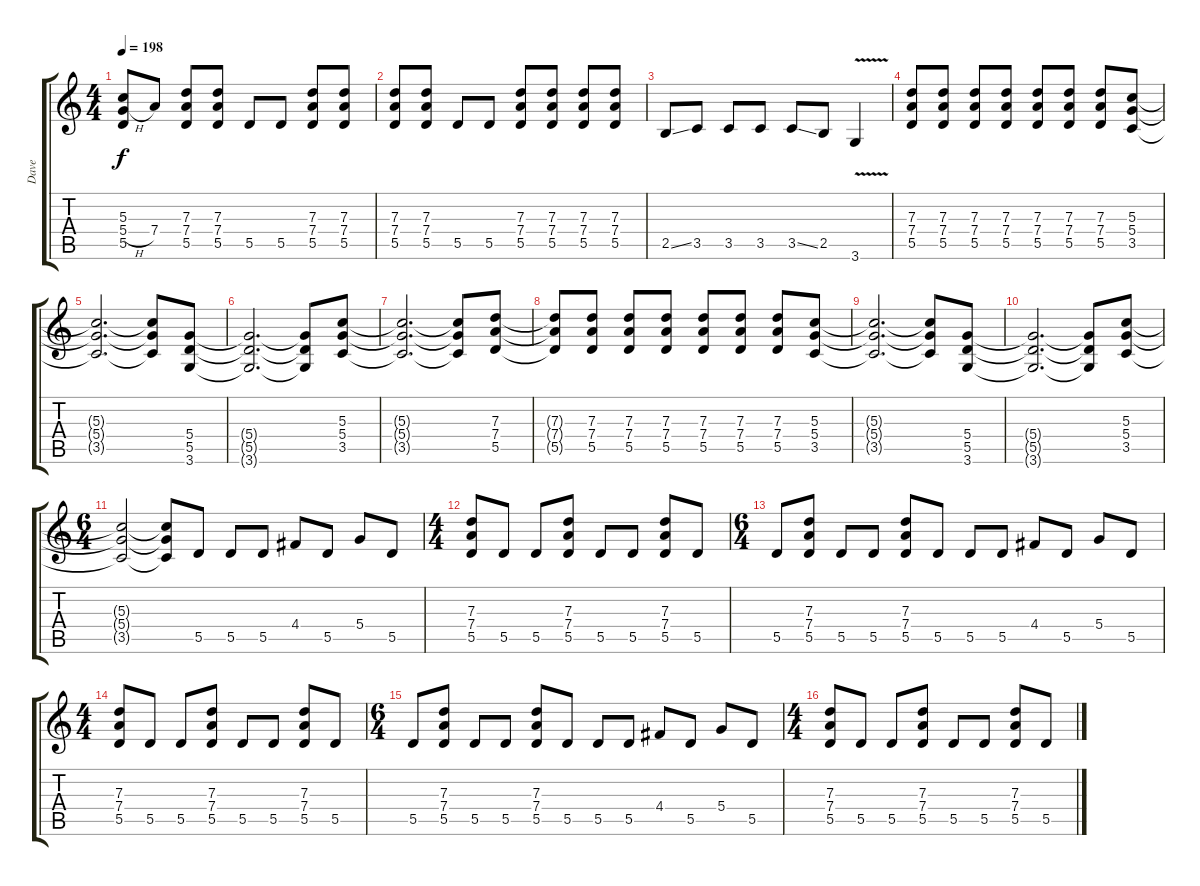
\track ("Dave" "Dave") {instrument overdrivenguitar}
\staff {score tabs}
\tuning (E4 B3 G3 D3 A2 E2) {hide}
\ts (4 4)
\tempo 198
\clef g2
\ks c
(5.3 5.4{h} 5.5).8{dy f} 7.4.8 (7.3 7.4 5.5).8 (7.3 7.4 5.5).8 5.5.8 5.5.8 (7.3 7.4 5.5).8 (7.3 7.4 5.5).8 |
(7.3 7.4 5.5).8 (7.3 7.4 5.5).8 5.5.8 5.5.8 (7.3 7.4 5.5).8 (7.3 7.4 5.5).8 (7.3 7.4 5.5).8 (7.3 7.4 5.5).8 |
2.5{ss}.8 3.5.8 3.5.8 3.5.8 3.5{ss}.8 2.5.8 3.6{v}.4 |
(7.3 7.4 5.5).8 (7.3 7.4 5.5).8 (7.3 7.4 5.5).8 (7.3 7.4 5.5).8 (7.3 7.4 5.5).8 (7.3 7.4 5.5).8 (7.3 7.4 5.5).8 (5.3 5.4 3.5).8 |
(5.3{t} 5.4{t} 3.5{t}).2{d} (5.3{t} 5.4{t} 3.5{t}).8 (5.4 5.5 3.6).8 |
(5.4{t} 5.5{t} 3.6{t}).2{d} (5.4{t} 5.5{t} 3.6{t}).8 (5.3 5.4 3.5).8 |
(5.3{t} 5.4{t} 3.5{t}).2{d} (5.3{t} 5.4{t} 3.5{t}).8 (7.3 7.4 5.5).8 |
(7.3{t} 7.4{t} 5.5{t}).8 (7.3 7.4 5.5).8 (7.3 7.4 5.5).8 (7.3 7.4 5.5).8 (7.3 7.4 5.5).8 (7.3 7.4 5.5).8 (7.3 7.4 5.5).8 (5.3 5.4 3.5).8 |
(5.3{t} 5.4{t} 3.5{t}).2{d} (5.3{t} 5.4{t} 3.5{t}).8 (5.4 5.5 3.6).8 |
(5.4{t} 5.5{t} 3.6{t}).2{d} (5.4{t} 5.5{t} 3.6{t}).8 (5.3 5.4 3.5).8 |
\ts (6 4)
(5.3{t} 5.4{t} 3.5{t}).2 (5.3{t} 5.4{t} 3.5{t}).8 5.5.8 5.5.8 5.5.8 4.4.8 5.5.8 5.4.8 5.5.8 |
\ts (4 4)
(7.3 7.4 5.5).8 5.5.8 5.5.8 (7.3 7.4 5.5).8 5.5.8 5.5.8 (7.3 7.4 5.5).8 5.5.8 |
\ts (6 4)
5.5.8 (7.3 7.4 5.5).8 5.5.8 5.5.8 (7.3 7.4 5.5).8 5.5.8 5.5.8 5.5.8 4.4.8 5.5.8 5.4.8 5.5.8 |
\ts (4 4)
(7.3 7.4 5.5).8 5.5.8 5.5.8 (7.3 7.4 5.5).8 5.5.8 5.5.8 (7.3 7.4 5.5).8 5.5.8 |
\ts (6 4)
5.5.8 (7.3 7.4 5.5).8 5.5.8 5.5.8 (7.3 7.4 5.5).8 5.5.8 5.5.8 5.5.8 4.4.8 5.5.8 5.4.8 5.5.8 |
\ts (4 4)
(7.3 7.4 5.5).8 5.5.8 5.5.8 (7.3 7.4 5.5).8 5.5.8 5.5.8 (7.3 7.4 5.5).8 5.5.8
